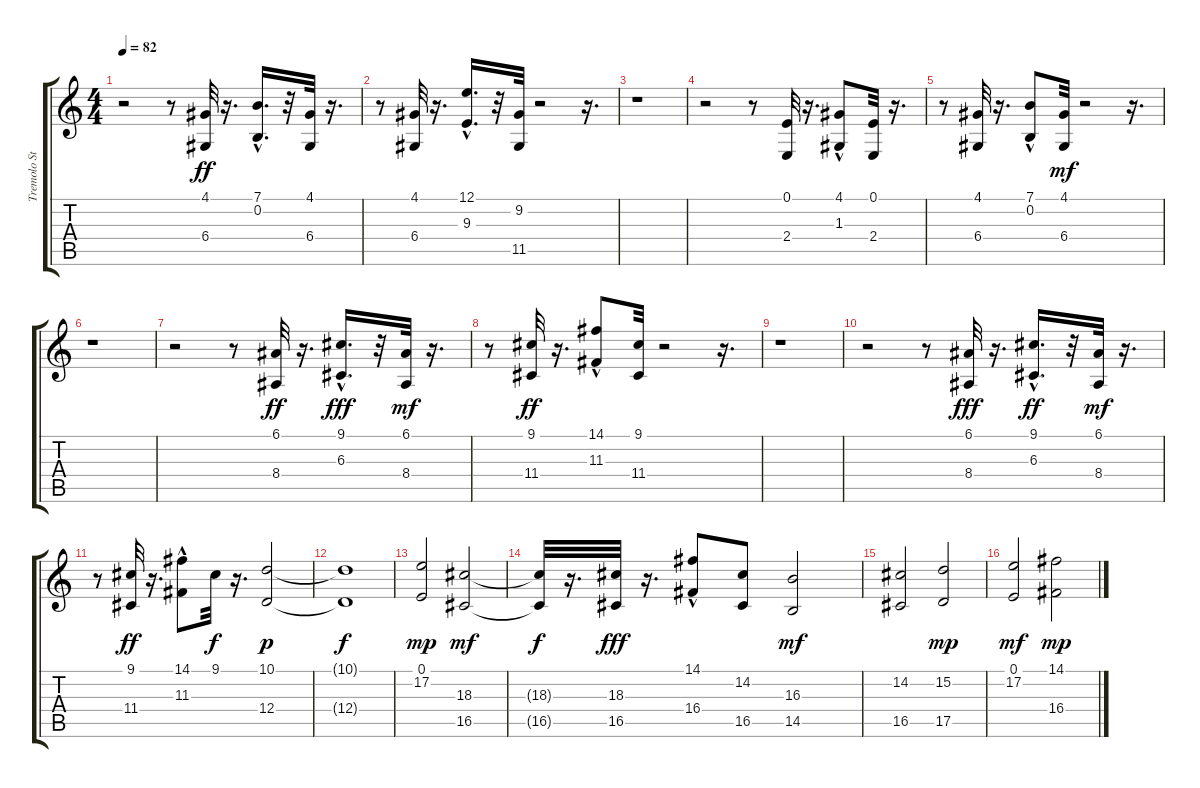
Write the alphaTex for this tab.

\track ("Tremolo Strings" "Tremolo St") {instrument tremolostrings}
\staff {score tabs}
\tuning (E4 B3 G3 D3 A2 E2) {hide}
\ts (4 4)
\tempo 82
\clef g2
\ks c
r.2{dy ff} r.8 (4.1 6.4).32 r.16{d} (7.1{hac} 0.2{hac}).16{d} r.32 (4.1 6.4).32 r.16{d} |
r.8 (4.1 6.4).32 r.16{d} (12.1{hac} 9.3{hac}).16{d} r.32 (9.2 11.5).32 r.2 r.16{d} |
r.1 |
r.2 r.8 (0.1 2.4).32 r.16{d} (4.1 1.3{hac}).8 (0.1 2.4).32 r.16{d} |
r.8 (4.1 6.4).32 r.16{d} (7.1 0.2{hac}).8 (4.1 6.4).32{dy mf} r.2 r.16{d} |
r.1 |
r.2 r.8 (6.1 8.4).32{dy ff} r.16{d} (9.1{hac} 6.3{hac}).16{d dy fff} r.32 (6.1 8.4).32{dy mf} r.16{d} |
r.8 (9.1 11.4).32{dy ff} r.16{d} (14.1{hac} 11.3).8 (9.1 11.4).32 r.2 r.16{d} |
r.1 |
r.2 r.8 (6.1 8.4).32{dy fff} r.16{d} (9.1{hac} 6.3{hac}).16{d dy ff} r.32 (6.1 8.4).32{dy mf} r.16{d} |
r.8 (9.1 11.4).32{dy ff} r.16{d} (14.1{hac} 11.3).8 9.1.32{dy f} r.16{d} (10.1 12.4).2{dy p} |
(10.1{t} 12.4{t}).1{dy f} |
(0.1 17.2).2{dy mp} (18.3 16.5).2{dy mf} |
(18.3{t} 16.5{t}).32{dy f} r.16{d} (18.3 16.5).32{dy fff} r.16{d} (14.1 16.4{hac}).8 (14.2 16.5).8 (16.3 14.5).2{dy mf} |
(14.2 16.5).2 (15.2 17.5).2{dy mp} |
(0.1 17.2).2{dy mf} (14.1 16.4).2{dy mp}
